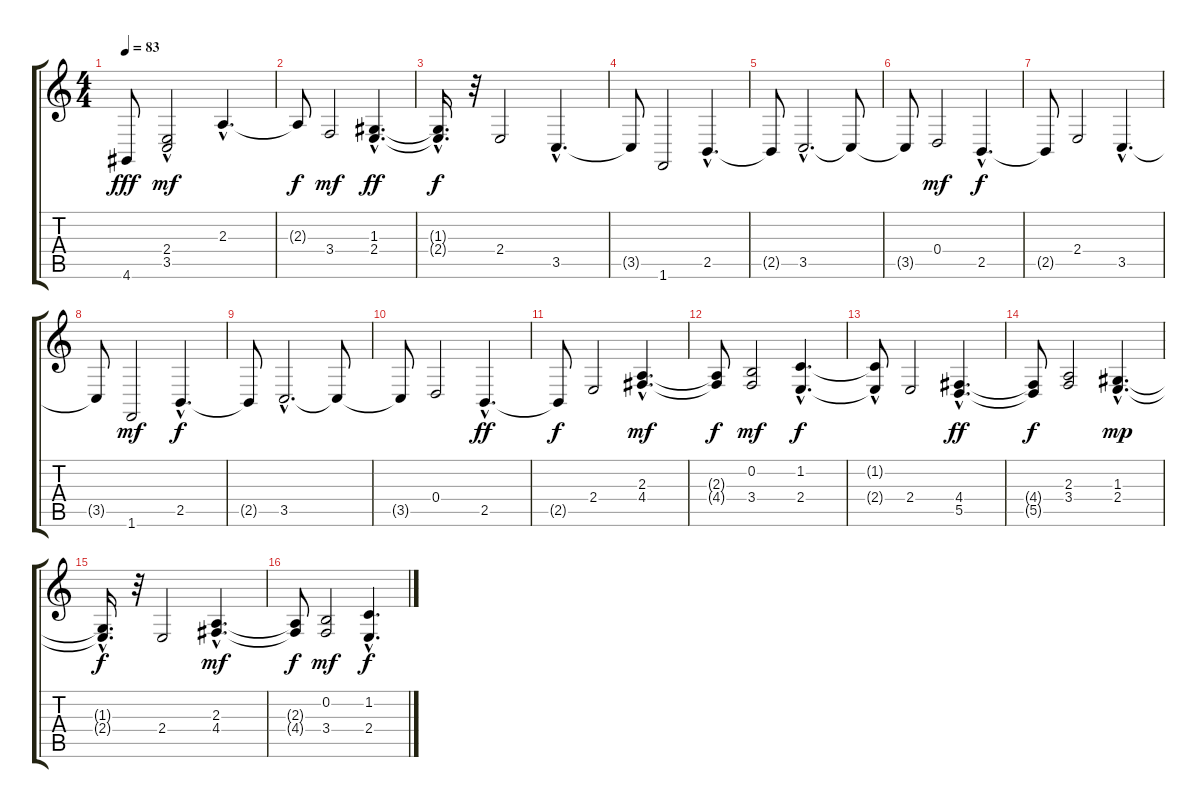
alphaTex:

\track "" {instrument violin}
\staff {score tabs}
\tuning (E4 B3 G3 D3 A2 E2) {hide}
\ts (4 4)
\tempo 83
\clef g2
\ks c
4.6.8{dy fff} (2.4{hac} 3.5).2{dy mf} 2.3{hac}.4{d} |
2.3{t}.8{dy f} 3.4.2{dy mf} (1.3{hac} 2.4{hac}).4{d dy ff} |
(1.3{t} 2.4{hac t}).16{d dy f} r.32 2.4.2 3.5{hac}.4{d} |
3.5{t}.8 1.6.2 2.5{hac}.4{d} |
2.5{t}.8 3.5{hac}.2{d} 3.5{t}.8 |
3.5{t}.8 0.4.2{dy mf} 2.5{hac}.4{d dy f} |
2.5{t}.8 2.4.2 3.5{hac}.4{d} |
3.5{t}.8 1.6.2{dy mf} 2.5{hac}.4{d dy f} |
2.5{t}.8 3.5{hac}.2{d} 3.5{t}.8 |
3.5{t}.8 0.4.2 2.5{hac}.4{d dy ff} |
2.5{t}.8{dy f} 2.4.2 (2.3{hac} 4.4{hac}).4{d dy mf} |
(2.3{t} 4.4{t}).8{dy f} (0.2 3.4).2{dy mf} (1.2{hac} 2.4{hac}).4{d dy f} |
(1.2{t} 2.4{hac t}).8 2.4.2 (4.4{hac} 5.5{hac}).4{d dy ff} |
(4.4{t} 5.5{t}).8{dy f} (2.3 3.4).2 (1.3{hac} 2.4{hac}).4{d dy mp} |
(1.3{hac t} 2.4{hac t}).16{d dy f} r.32 2.4.2 (2.3{hac} 4.4{hac}).4{d dy mf} |
(2.3{t} 4.4{t}).8{dy f} (0.2 3.4).2{dy mf} (1.2{hac} 2.4{hac}).4{d dy f}
